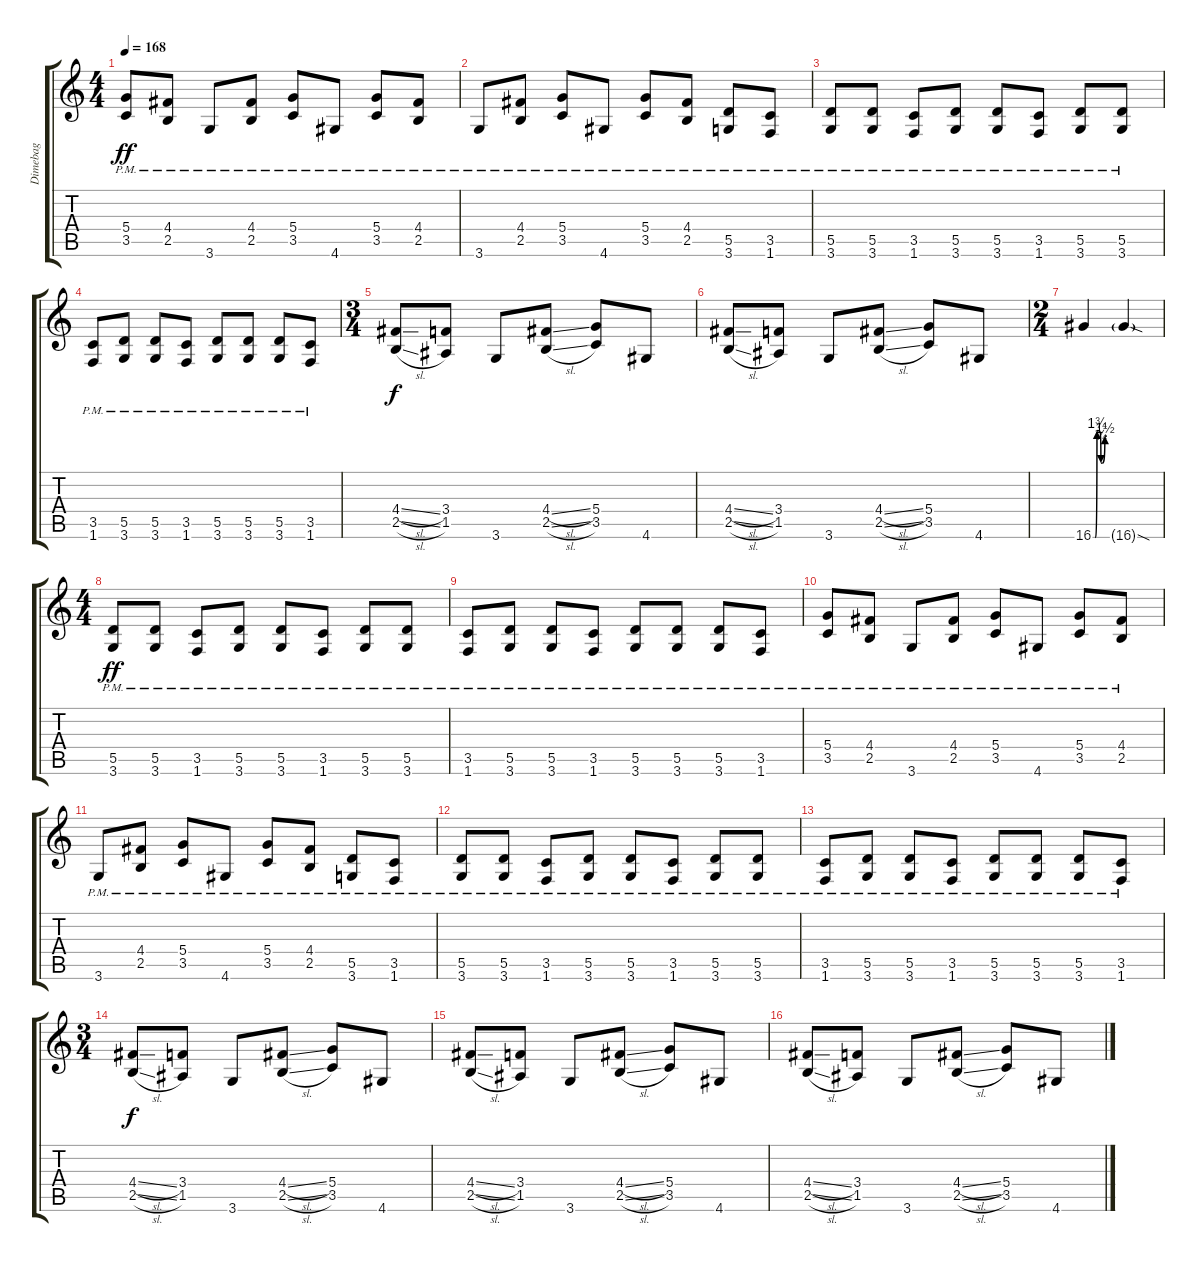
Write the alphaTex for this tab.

\track ("Dimebag" "Dimebag") {instrument distortionguitar}
\staff {score tabs}
\tuning (E4 B3 G3 D3 A2 E2) {hide}
\ts (4 4)
\tempo 168
\clef g2
\ks c
(5.4{pm} 3.5{pm}).8{dy ff} (4.4{pm} 2.5{pm}).8 3.6{pm}.8 (4.4{pm} 2.5{pm}).8 (5.4{pm} 3.5{pm}).8 4.6{pm}.8 (5.4{pm} 3.5{pm}).8 (4.4{pm} 2.5{pm}).8 |
3.6{pm}.8 (4.4{pm} 2.5{pm}).8 (5.4{pm} 3.5{pm}).8 4.6{pm}.8 (5.4{pm} 3.5{pm}).8 (4.4{pm} 2.5{pm}).8 (5.5{pm} 3.6{pm}).8 (3.5{pm} 1.6{pm}).8 |
(5.5{pm} 3.6{pm}).8 (5.5{pm} 3.6{pm}).8 (3.5{pm} 1.6{pm}).8 (5.5{pm} 3.6{pm}).8 (5.5{pm} 3.6{pm}).8 (3.5{pm} 1.6{pm}).8 (5.5{pm} 3.6{pm}).8 (5.5{pm} 3.6{pm}).8 |
(3.5{pm} 1.6{pm}).8 (5.5{pm} 3.6{pm}).8 (5.5{pm} 3.6{pm}).8 (3.5{pm} 1.6{pm}).8 (5.5{pm} 3.6{pm}).8 (5.5{pm} 3.6{pm}).8 (5.5{pm} 3.6{pm}).8 (3.5{pm} 1.6{pm}).8 |
\ts (3 4)
(4.4{sl} 2.5{sl}).8{dy f} (3.4 1.5).8 3.6.8 (4.4{sl} 2.5{sl}).8 (5.4 3.5).8 4.6.8 |
(4.4{sl} 2.5{sl}).8 (3.4 1.5).8 3.6.8 (4.4{sl} 2.5{sl}).8 (5.4 3.5).8 4.6.8 |
\ts (2 4)
16.6{be (custom 0 0 5 0 9 0 17 7 27 7 34 1 40 1 51 6 60 6)}.4{volume 11 balance 2} 16.6{sod g}.4 |
\ts (4 4)
(5.5{pm} 3.6{pm}).8{dy ff volume 16 balance 8} (5.5{pm} 3.6{pm}).8 (3.5{pm} 1.6{pm}).8 (5.5{pm} 3.6{pm}).8 (5.5{pm} 3.6{pm}).8 (3.5{pm} 1.6{pm}).8 (5.5{pm} 3.6{pm}).8 (5.5{pm} 3.6{pm}).8 |
(3.5{pm} 1.6{pm}).8 (5.5{pm} 3.6{pm}).8 (5.5{pm} 3.6{pm}).8 (3.5{pm} 1.6{pm}).8 (5.5{pm} 3.6{pm}).8 (5.5{pm} 3.6{pm}).8 (5.5{pm} 3.6{pm}).8 (3.5{pm} 1.6{pm}).8 |
(5.4{pm} 3.5{pm}).8 (4.4{pm} 2.5{pm}).8 3.6{pm}.8 (4.4{pm} 2.5{pm}).8 (5.4{pm} 3.5{pm}).8 4.6{pm}.8 (5.4{pm} 3.5{pm}).8 (4.4{pm} 2.5{pm}).8 |
3.6{pm}.8 (4.4{pm} 2.5{pm}).8 (5.4{pm} 3.5{pm}).8 4.6{pm}.8 (5.4{pm} 3.5{pm}).8 (4.4{pm} 2.5{pm}).8 (5.5{pm} 3.6{pm}).8 (3.5{pm} 1.6{pm}).8 |
(5.5{pm} 3.6{pm}).8 (5.5{pm} 3.6{pm}).8 (3.5{pm} 1.6{pm}).8 (5.5{pm} 3.6{pm}).8 (5.5{pm} 3.6{pm}).8 (3.5{pm} 1.6{pm}).8 (5.5{pm} 3.6{pm}).8 (5.5{pm} 3.6{pm}).8 |
(3.5{pm} 1.6{pm}).8 (5.5{pm} 3.6{pm}).8 (5.5{pm} 3.6{pm}).8 (3.5{pm} 1.6{pm}).8 (5.5{pm} 3.6{pm}).8 (5.5{pm} 3.6{pm}).8 (5.5{pm} 3.6{pm}).8 (3.5{pm} 1.6{pm}).8 |
\ts (3 4)
(4.4{sl} 2.5{sl}).8{dy f} (3.4 1.5).8 3.6.8 (4.4{sl} 2.5{sl}).8 (5.4 3.5).8 4.6.8 |
(4.4{sl} 2.5{sl}).8 (3.4 1.5).8 3.6.8 (4.4{sl} 2.5{sl}).8 (5.4 3.5).8 4.6.8 |
(4.4{sl} 2.5{sl}).8 (3.4 1.5).8 3.6.8 (4.4{sl} 2.5{sl}).8 (5.4 3.5).8 4.6.8
